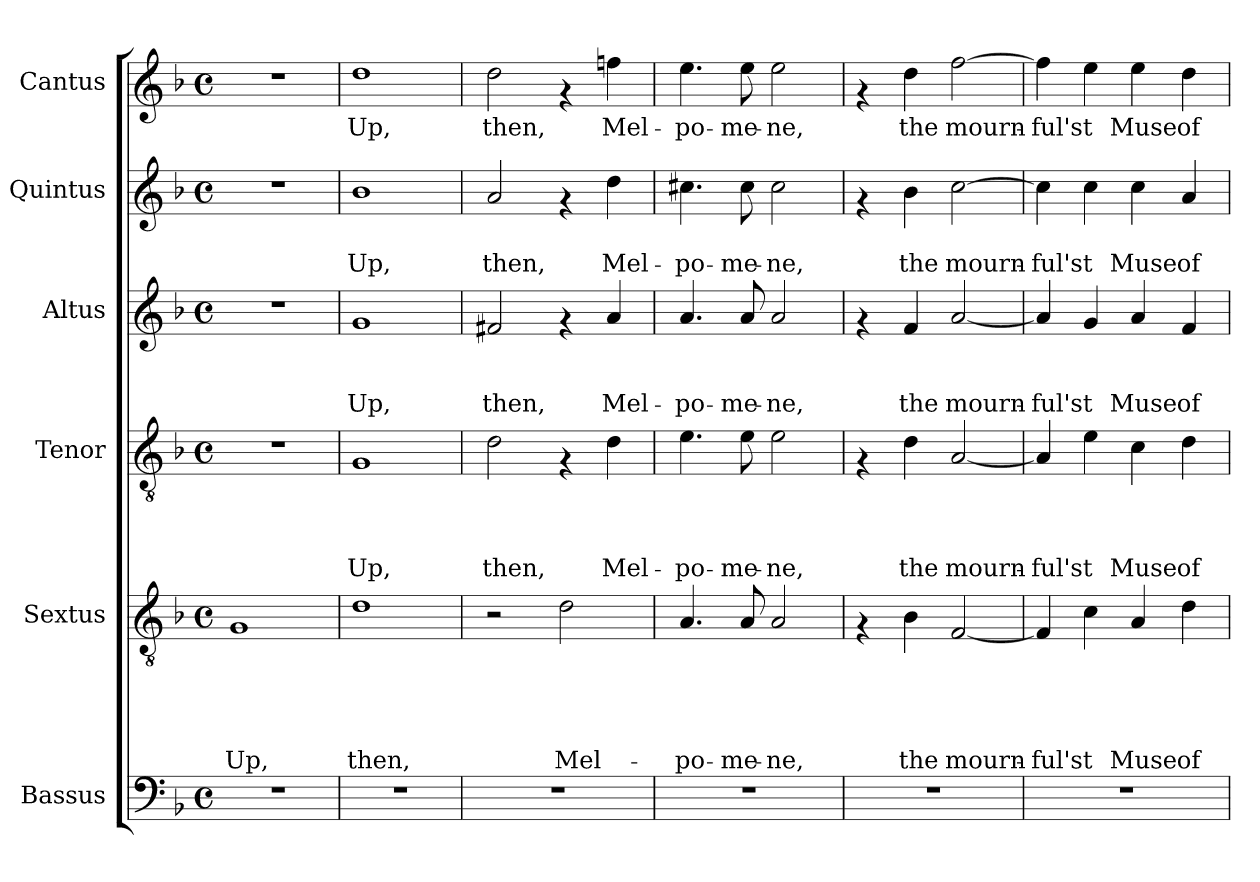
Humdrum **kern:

**kern	**kern	**text	**text	**text	**text	**text	**kern	**text	**text	**text	**text	**kern	**text	**text	**text	**kern	**text	**text	**kern	**text
*part6	*part5	*part5	*part5	*part5	*part5	*part5	*part4	*part4	*part4	*part4	*part4	*part3	*part3	*part3	*part3	*part2	*part2	*part2	*part1	*part1
*staff6	*staff5	*staff5	*staff5	*staff5	*staff5	*staff5	*staff4	*staff4	*staff4	*staff4	*staff4	*staff3	*staff3	*staff3	*staff3	*staff2	*staff2	*staff2	*staff1	*staff1
*I"Bassus	*I"Sextus	*	*	*	*	*	*I"Tenor	*	*	*	*	*I"Altus	*	*	*	*I"Quintus	*	*	*I"Cantus	*
*clefF4	*clefGv2	*	*	*	*	*	*clefGv2	*	*	*	*	*clefG2	*	*	*	*clefG2	*	*	*clefG2	*
*k[b-]	*k[b-]	*	*	*	*	*	*k[b-]	*	*	*	*	*k[b-]	*	*	*	*k[b-]	*	*	*k[b-]	*
*F:	*F:	*	*	*	*	*	*F:	*	*	*	*	*F:	*	*	*	*F:	*	*	*F:	*
*M4/4	*M4/4	*	*	*	*	*	*M4/4	*	*	*	*	*M4/4	*	*	*	*M4/4	*	*	*M4/4	*
*met(c)	*met(c)	*	*	*	*	*	*met(c)	*	*	*	*	*met(c)	*	*	*	*met(c)	*	*	*met(c)	*
=1	=1	=1	=1	=1	=1	=1	=1	=1	=1	=1	=1	=1	=1	=1	=1	=1	=1	=1	=1	=1
!	!	!	!	!	!	!LO:LY:b	!	!	!	!	!	!	!	!	!	!	!	!	!	!
1r	1G	.	.	.	.	Up,	1r	.	.	.	.	1r	.	.	.	1r	.	.	1r	.
=2	=2	=2	=2	=2	=2	=2	=2	=2	=2	=2	=2	=2	=2	=2	=2	=2	=2	=2	=2	=2
!	!	!	!	!	!	!LO:LY:b	!	!	!	!	!LO:LY:b	!	!	!	!LO:LY:b	!	!	!LO:LY:b	!	!LO:LY:b
1r	1d	.	.	.	.	then,	1G	.	.	.	Up,	1g	.	.	Up,	1b-	.	Up,	1dd	Up,
=3	=3	=3	=3	=3	=3	=3	=3	=3	=3	=3	=3	=3	=3	=3	=3	=3	=3	=3	=3	=3
!	!	!	!	!	!	!	!	!	!	!	!LO:LY:b	!	!	!	!LO:LY:b	!	!	!LO:LY:b	!	!LO:LY:b
1r	2r	.	.	.	.	.	2d\	.	.	.	then,	2f#X/	.	.	then,	2a/	.	then,	2dd\	then,
!	!	!	!	!	!	!LO:LY:b	!	!	!	!	!	!	!	!	!	!	!	!	!	!
.	2d\	.	.	.	.	Mel-	4rF	.	.	.	.	4rf	.	.	.	4rf	.	.	4rf	.
!	!	!	!	!	!	!	!	!	!	!	!LO:LY:b	!	!	!	!LO:LY:b	!	!	!LO:LY:b	!	!LO:LY:b
.	.	.	.	.	.	.	4d\	.	.	.	Mel-	4a/	.	.	Mel-	4dd\	.	Mel-	4ffn\	Mel-
=4	=4	=4	=4	=4	=4	=4	=4	=4	=4	=4	=4	=4	=4	=4	=4	=4	=4	=4	=4	=4
!	!	!	!	!	!	!LO:LY:b	!	!	!	!	!LO:LY:b	!	!	!	!LO:LY:b	!	!	!LO:LY:b	!	!LO:LY:b
1r	4.A/	.	.	.	.	-po-	4.e\	.	.	.	-po-	4.a/	.	.	-po-	4.cc#X\	.	-po-	4.ee\	-po-
!	!	!	!	!	!	!LO:LY:b	!	!	!	!	!LO:LY:b	!	!	!	!LO:LY:b	!	!	!LO:LY:b	!	!LO:LY:b
.	8A/	.	.	.	.	-me-	8e\	.	.	.	-me-	8a/	.	.	-me-	8cc#\	.	-me-	8ee\	-me-
!	!	!	!	!	!	!LO:LY:b	!	!	!	!	!LO:LY:b	!	!	!	!LO:LY:b	!	!	!LO:LY:b	!	!LO:LY:b
.	2A/	.	.	.	.	-ne,	2e\	.	.	.	-ne,	2a/	.	.	-ne,	2cc#\	.	-ne,	2ee\	-ne,
=5	=5	=5	=5	=5	=5	=5	=5	=5	=5	=5	=5	=5	=5	=5	=5	=5	=5	=5	=5	=5
1r	4rF	.	.	.	.	.	4rF	.	.	.	.	4rf	.	.	.	4rf	.	.	4rf	.
!	!	!	!	!	!	!LO:LY:b	!	!	!	!	!LO:LY:b	!	!	!	!LO:LY:b	!	!	!LO:LY:b	!	!LO:LY:b
.	4B-\	.	.	.	.	the	4d\	.	.	.	the	4f/	.	.	the	4b-\	.	the	4dd\	the
!	!	!	!	!	!	!LO:LY:b	!	!	!	!	!LO:LY:b	!	!	!	!LO:LY:b	!	!	!LO:LY:b	!	!LO:LY:b
.	[<2F/	.	.	.	.	mourn-	[<2A/	.	.	.	mourn-	[<2a/	.	.	mourn-	[>2cc\	.	mourn-	[>2ff\	mourn-
=6	=6	=6	=6	=6	=6	=6	=6	=6	=6	=6	=6	=6	=6	=6	=6	=6	=6	=6	=6	=6
!	!	!	!	!	!	!LO:LY:b	!	!	!	!	!LO:LY:b	!	!	!	!LO:LY:b	!	!	!LO:LY:b	!	!LO:LY:b
1r	4F/]	.	.	.	.	-ful'st	4A/]	.	.	.	-ful'st	4a/]	.	.	-ful'st	4cc\]	.	-ful'st	4ff\]	-ful'st
.	4c\	.	.	.	.	.	4e\	.	.	.	.	4g/	.	.	.	4cc\	.	.	4ee\	.
!	!	!	!	!	!	!LO:LY:b	!	!	!	!	!LO:LY:b	!	!	!	!LO:LY:b	!	!	!LO:LY:b	!	!LO:LY:b
.	4A/	.	.	.	.	Muse	4c\	.	.	.	Muse	4a/	.	.	Muse	4cc\	.	Muse	4ee\	Muse
!	!	!	!	!	!	!LO:LY:b	!	!	!	!	!LO:LY:b	!	!	!	!LO:LY:b	!	!	!LO:LY:b	!	!LO:LY:b
.	4d\	.	.	.	.	of	4d\	.	.	.	of	4f/	.	.	of	4a/	.	of	4dd\	of
=	=	=	=	=	=	=	=	=	=	=	=	=	=	=	=	=	=	=	=	=
*-	*-	*-	*-	*-	*-	*-	*-	*-	*-	*-	*-	*-	*-	*-	*-	*-	*-	*-	*-	*-
